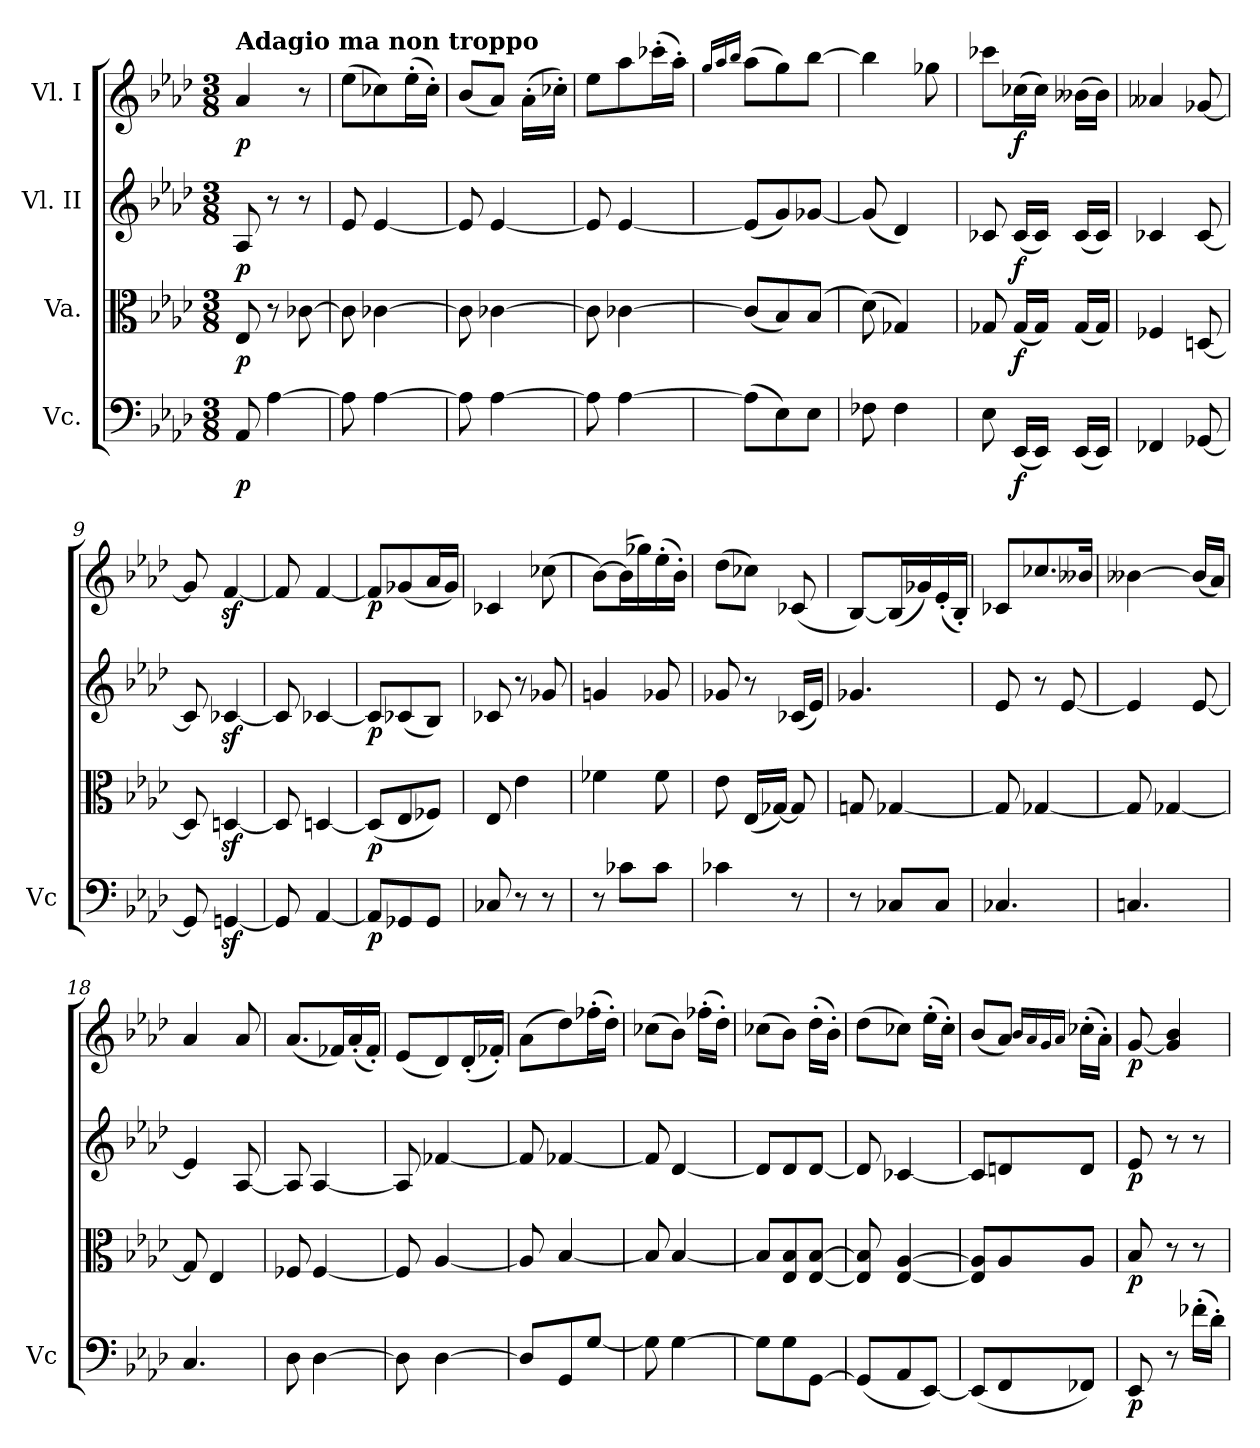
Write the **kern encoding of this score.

**kern	**dynam	**kern	**dynam	**kern	**dynam	**kern	**dynam
*part4	*part4	*part3	*part3	*part2	*part2	*part1	*part1
*staff4	*staff4	*staff3	*staff3	*staff2	*staff2	*staff1	*staff1
*I"Vc.	*	*I"Va.	*	*I"Vl. II	*	*I"Vl. I	*
*I'Vc	*	*	*	*	*	*	*
*clefF4	*	*clefC3	*	*clefG2	*	*clefG2	*
*k[b-e-a-d-]	*	*k[b-e-a-d-]	*	*k[b-e-a-d-]	*	*k[b-e-a-d-]	*
*A-:	*	*A-:	*	*A-:	*	*A-:	*
*M3/8	*	*M3/8	*	*M3/8	*	*M3/8	*
=1	=1	=1	=1	=1	=1	=1	=1
!	!	!	!	!	!	!LO:TX:a:B:t=Adagio ma non troppo	!
!	!LO:DY:b	!	!LO:DY:b	!	!LO:DY:b	!	!LO:DY:b
8AA-/	p	8E-/	p	8A-/	p	4a-/	p
[4A-\	.	8r	.	8r	.	.	.
.	.	[8c-X\	.	8r	.	8r	.
=2	=2	=2	=2	=2	=2	=2	=2
8A-\]	.	8c-\]	.	8e-/	.	(>8ee-\L	.
[4A-\	.	[4c-X\	.	[4e-/	.	8cc-X\)	.
.	.	.	.	.	.	(>16ee-'\L	.
.	.	.	.	.	.	16cc-'\JJ)	.
=3	=3	=3	=3	=3	=3	=3	=3
8A-\]	.	8c-\]	.	8e-/]	.	(<8b-/L	.
[4A-\	.	[4c-X\	.	[4e-/	.	8a-/J)	.
.	.	.	.	.	.	(>16a-'\LL	.
.	.	.	.	.	.	16cc-X'\JJ)	.
=4	=4	=4	=4	=4	=4	=4	=4
8A-\]	.	8c-\]	.	8e-/]	.	8ee-\L	.
[4A-\	.	[4c-X\	.	[4e-/	.	8aa-\	.
.	.	.	.	.	.	(>16ccc-X'\L	.
.	.	.	.	.	.	16aa-'\JJ)	.
=5	=5	=5	=5	=5	=5	=5	=5
.	.	.	.	.	.	16qqgg/LL	.
.	.	.	.	.	.	16qqaa-/	.
.	.	.	.	.	.	16qqbb-/JJ	.
(>8A-\L]	.	(<8c-/L]	.	(<8e-/L]	.	(>8aa-\L	.
8E-\)	.	8B-/)	.	8g/)	.	8gg\)	.
8E-\J	.	(>8B-/J	.	[8g-X/J	.	[8bb-\J	.
=6	=6	=6	=6	=6	=6	=6	=6
!	!LO:DY:b	!	!LO:DY:b	!	!LO:DY:b	!	!LO:DY:b
8F-X\	cresc.	(>8d-\)	cresc.	(<8g-/]	cresc.	4bb-\]	cresc.
4F-\	.	4G-X/)	.	4d-/)	.	.	.
.	.	.	.	.	.	8gg-X\	.
=7	=7	=7	=7	=7	=7	=7	=7
8E-\	.	8G-X/	.	8c-X/	.	8ccc-X\L	.
!	!LO:DY:b	!	!LO:DY:b	!	!LO:DY:b	!	!LO:DY:b
(<16EE-/LL	f	(<16G-/LL	f	(<16c-/LL	f	(>16cc-X\L	f
16EE-/JJ)	.	16G-/JJ)	.	16c-/JJ)	.	16cc-\JJ)	.
(<16EE-/LL	.	(<16G-/LL	.	(<16c-/LL	.	(>16b--X\LL	.
16EE-/JJ)	.	16G-/JJ)	.	16c-/JJ)	.	16b--\JJ)	.
=8	=8	=8	=8	=8	=8	=8	=8
4FF-X/	.	4F-X/	.	4c-X/	.	4a--X/	.
[8GG-X/	.	[8Dn/	.	[8c-/	.	[8g-X/	.
=9	=9	=9	=9	=9	=9	=9	=9
8GG-/]	.	8D/]	.	8c-/]	.	8g-/]	.
[4GGnz</	.	[4Dnz</	.	[4c-Xz</	.	[4fz</	.
=10	=10	=10	=10	=10	=10	=10	=10
8GG/]	.	8D/]	.	8c-/]	.	8f/]	.
!	!LO:DY:b	!	!LO:DY:b	!	!LO:DY:b	!	!LO:DY:b
[4AA-/	dim.	[4Dn/	dim.	[4c-X/	dim.	[4f/	dim.
=11	=11	=11	=11	=11	=11	=11	=11
!	!LO:DY:b	!	!LO:DY:b	!	!LO:DY:b	!	!LO:DY:b
8AA-/L]	p	(<8D/L]	p	8c-/L]	p	8f/L]	p
8GG-X/	.	8E-/	.	(<8c-X/	.	(<8g-X/	.
8GG-/J	.	8F-X/J)	.	8B-/J)	.	16a-/L	.
.	.	.	.	.	.	16g-/JJ)	.
=12	=12	=12	=12	=12	=12	=12	=12
8C-X/	.	8E-/	.	8c-X/	.	4c-X/	.
8r	.	4e-\	.	8r	.	.	.
8r	.	.	.	8g-X/	.	(>8cc-X\	.
=13	=13	=13	=13	=13	=13	=13	=13
8r	.	4f-X\	.	4gn/	.	[8b-\L)	.
8c-X\L	.	.	.	.	.	(>16b-\L]	.
.	.	.	.	.	.	16gg-X\)	.
8c-\J	.	8f-\	.	8g-X/	.	(>16ee-'\	.
.	.	.	.	.	.	16b-'\JJ)	.
!!LO:LB:g=z
=14	=14	=14	=14	=14	=14	=14	=14
4c-X\	.	8e-\	.	8g-X/	.	(>8dd-\L	.
.	.	(<16E-/LL	.	8r	.	8cc-X\J)	.
.	.	[16G-X/JJ)	.	.	.	.	.
8r	.	8G-/]	.	(<16c-X/LL	.	(<8c-X/	.
.	.	.	.	16e-/JJ)	.	.	.
=15	=15	=15	=15	=15	=15	=15	=15
8r	.	8Gn/	.	4.g-X/	.	[8B-/L)	.
8C-X/L	.	[4G-X/	.	.	.	(<16B-/L]	.
.	.	.	.	.	.	16g-X/)	.
8C-/J	.	.	.	.	.	(<16e-'/	.
.	.	.	.	.	.	16B-'/JJ)	.
=16	=16	=16	=16	=16	=16	=16	=16
4.C-X/	.	8G-/]	.	8e-/	.	8c-X/L	.
.	.	[4G-X/	.	8r	.	8.cc-X/	.
.	.	.	.	[8e-/	.	.	.
.	.	.	.	.	.	16b--X/Jk	.
=17	=17	=17	=17	=17	=17	=17	=17
4.Cn/	.	8G-/]	.	4e-/]	.	[4b--X\	.
.	.	[4G-X/	.	.	.	.	.
.	.	.	.	[8e-/	.	(<16b--/LL]	.
.	.	.	.	.	.	16a-/JJ)	.
=18	=18	=18	=18	=18	=18	=18	=18
4.C/	.	8G-/]	.	4e-/]	.	4a-/	.
.	.	4E-/	.	.	.	.	.
.	.	.	.	[8A-/	.	8a-/	.
=19	=19	=19	=19	=19	=19	=19	=19
8D-\	.	8F-X/	.	8A-/]	.	(<8.a-/L	.
[4D-\	.	[4F-/	.	[4A-/	.	.	.
.	.	.	.	.	.	16f-X/L)	.
.	.	.	.	.	.	(<16a-'/	.
.	.	.	.	.	.	16f-'/JJ)	.
=20	=20	=20	=20	=20	=20	=20	=20
8D-\]	.	8F-/]	.	8A-/]	.	(<8e-/L	.
[4D-\	.	[4A-/	.	[4f-X/	.	8d-/)	.
.	.	.	.	.	.	(<16d-'/L	.
.	.	.	.	.	.	16f-X'/JJ)	.
=21	=21	=21	=21	=21	=21	=21	=21
8D-/L]	.	8A-/]	.	8f-/]	.	(>8a-\L	.
8GG/	.	[4B-/	.	[4f-X/	.	8dd-\)	.
[8G/J	.	.	.	.	.	(>16ff-X'\L	.
.	.	.	.	.	.	16dd-'\JJ)	.
=22	=22	=22	=22	=22	=22	=22	=22
8G\]	.	8B-/]	.	8f-/]	.	(>8cc-X\L	.
!	!	!	!LO:DY:b	!	!LO:DY:b	!	!LO:DY:b
[4G\	.	[4B-/	cresc.	[4d-/	cresc.	8b-\J)	cresc.
.	.	.	.	.	.	(>16ff-X'\LL	.
.	.	.	.	.	.	16dd-'\JJ)	.
=23	=23	=23	=23	=23	=23	=23	=23
8G\L]	.	8B-/L]	.	8d-/L]	.	(>8cc-X\L	.
8G\	.	8E-/ 8B-/	.	8d-/	.	8b-\J)	.
[8GG\J	.	[8E-/ [8B-/J	.	[8d-/J	.	(>16dd-'\LL	.
.	.	.	.	.	.	16b-'\JJ)	.
=24	=24	=24	=24	=24	=24	=24	=24
(<8GG/L]	.	8E-]/ 8B-]/	.	8d-/]	.	(>8dd-\L	.
8AA-/	.	[4E-/ [4A-/	.	[4c-X/	.	8cc-X\J)	.
[8EE-/J)	.	.	.	.	.	(>16ee-'\LL	.
.	.	.	.	.	.	16cc-'\JJ)	.
=25	=25	=25	=25	=25	=25	=25	=25
(<8EE-/L]	.	8E-]/ 8A-]/L	.	8c-/L]	.	(<8b-/L	.
8FF/	.	8A-/	.	8dn/	.	8a-/J)	.
.	.	.	.	.	.	16qqb-/LL	.
.	.	.	.	.	.	16qqa-/	.
.	.	.	.	.	.	16qqg/	.
.	.	.	.	.	.	16qqa-/JJ	.
8FF-X/J)	.	8A-/J	.	8d/J	.	(>16cc-X'\LL	.
.	.	.	.	.	.	16a-'\JJ)	.
=26	=26	=26	=26	=26	=26	=26	=26
!	!LO:DY:b	!	!LO:DY:b	!	!LO:DY:b	!	!LO:DY:b
8EE-/	p	8B-/	p	8e-/	p	[8g/	p
8r	.	8r	.	8r	.	4g]/ 4b-/	.
(>16f-X'\LL	.	8r	.	8r	.	.	.
16d-'\JJ)	.	.	.	.	.	.	.
=	=	=	=	=	=	=	=
*-	*-	*-	*-	*-	*-	*-	*-
